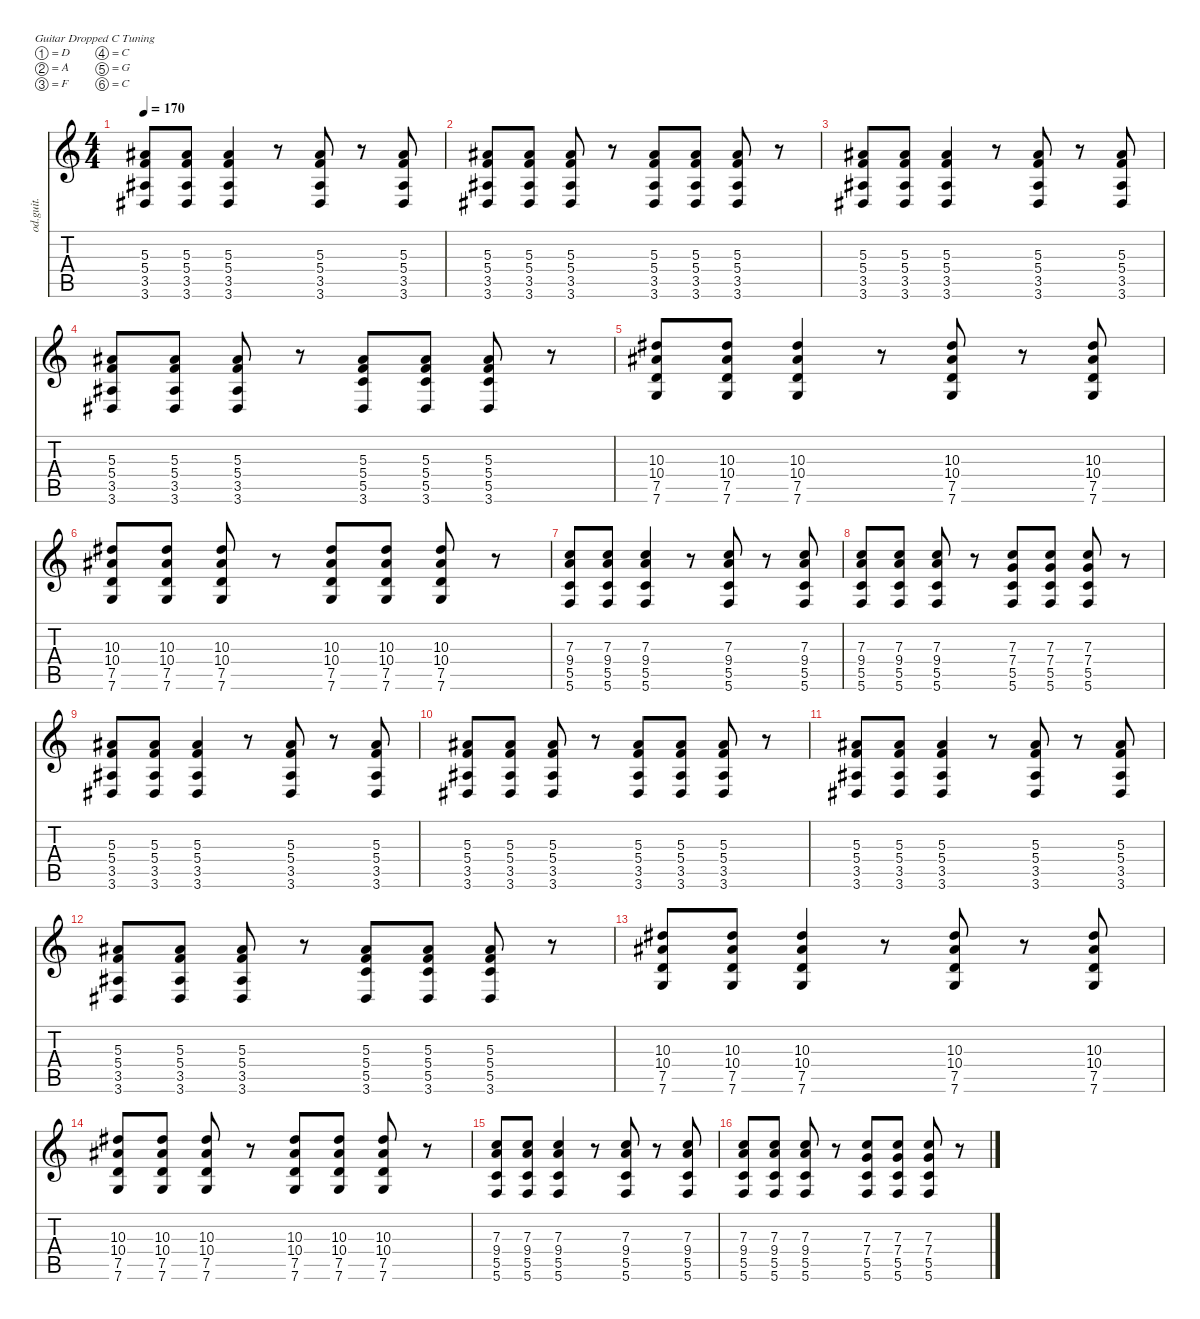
\defaultSystemsLayout 4
\hideDynamics
\bracketExtendMode nobrackets
\otherSystemsTrackNameOrientation horizontal
\track ("Overdriven Guitar" "od.guit.") {instrument overdrivenguitar}
\staff {score tabs}
\tuning (D4 A3 F3 C3 G2 C2)
\ts (4 4)
\tempo 170
\clef g2
\ks c
(3.6{acc #} 3.5{acc #} 5.4 5.3{acc #}).8{dy mf instrument overdrivenguitar beam Up} (3.6{acc #} 3.5{acc #} 5.4 5.3{acc #}).8{beam Up} (3.6{acc #} 3.5{acc #} 5.4 5.3{acc #}).4{beam Up} r.8{beam Up} (3.6{acc #} 3.5{acc #} 5.4 5.3{acc #}).8{beam Up} r.8{beam Up} (3.6{acc #} 3.5{acc #} 5.4 5.3{acc #}).8{beam Up} |
(3.6{acc #} 3.5{acc #} 5.4 5.3{acc #}).8{beam Up} (3.6{acc #} 3.5{acc #} 5.4 5.3{acc #}).8{beam Up} (3.6{acc #} 3.5{acc #} 5.4 5.3{acc #}).8{beam Up} r.8{beam Up} (3.6{acc #} 3.5{acc #} 5.4 5.3{acc #}).8{beam Up} (3.6{acc #} 3.5{acc #} 5.4 5.3{acc #}).8{beam Up} (3.6{acc #} 3.5{acc #} 5.4 5.3{acc #}).8{beam Up} r.8{beam Up} |
(3.6{acc #} 3.5{acc #} 5.4 5.3{acc #}).8{beam Up} (3.6{acc #} 3.5{acc #} 5.4 5.3{acc #}).8{beam Up} (3.6{acc #} 3.5{acc #} 5.4 5.3{acc #}).4{beam Up} r.8{beam Up} (3.6{acc #} 3.5{acc #} 5.4 5.3{acc #}).8{beam Up} r.8{beam Up} (3.6{acc #} 3.5{acc #} 5.4 5.3{acc #}).8{beam Up} |
(3.6{acc #} 3.5{acc #} 5.4 5.3{acc #}).8{beam Up} (3.6{acc #} 3.5{acc #} 5.4 5.3{acc #}).8{beam Up} (3.6{acc #} 3.5{acc #} 5.4 5.3{acc #}).8{beam Up} r.8{beam Up} (3.6{acc #} 5.4 5.3{acc #} 5.5).8{beam Up} (3.6{acc #} 5.4 5.3{acc #} 5.5).8{beam Up} (3.6{acc #} 5.4 5.3{acc #} 5.5).8{beam Up} r.8{beam Up} |
(10.4{acc #} 10.3{acc #} 7.6 7.5).8{beam Up} (10.4{acc #} 10.3{acc #} 7.6 7.5).8{beam Up} (10.4{acc #} 10.3{acc #} 7.6 7.5).4{beam Up} r.8{beam Up} (10.4{acc #} 10.3{acc #} 7.6 7.5).8{beam Up} r.8{beam Up} (10.4{acc #} 10.3{acc #} 7.6 7.5).8{beam Up} |
(10.4{acc #} 10.3{acc #} 7.6 7.5).8{beam Up} (10.4{acc #} 10.3{acc #} 7.6 7.5).8{beam Up} (10.4{acc #} 10.3{acc #} 7.6 7.5).8{beam Up} r.8{beam Up} (10.4{acc #} 10.3{acc #} 7.6 7.5).8{beam Up} (10.4{acc #} 10.3{acc #} 7.6 7.5).8{beam Up} (10.4{acc #} 10.3{acc #} 7.6 7.5).8{beam Up} r.8{beam Up} |
(5.6 5.5 9.4 7.3).8{beam Up} (5.6 5.5 9.4 7.3).8{beam Up} (5.6 5.5 7.3 9.4).4{beam Up} r.8{beam Up} (5.6 5.5 9.4 7.3).8{beam Up} r.8{beam Up} (5.6 5.5 9.4 7.3).8{beam Up} |
(5.6 5.5 9.4 7.3).8{beam Up} (5.6 5.5 9.4 7.3).8{beam Up} (5.6 5.5 9.4 7.3).8{beam Up} r.8{beam Up} (5.6 5.5 7.3 7.4).8{beam Up} (5.6 5.5 7.3 7.4).8{beam Up} (5.6 5.5 7.3 7.4).8{beam Up} r.8{beam Up} |
(3.6{acc #} 3.5{acc #} 5.4 5.3{acc #}).8{beam Up} (3.6{acc #} 3.5{acc #} 5.4 5.3{acc #}).8{beam Up} (3.6{acc #} 3.5{acc #} 5.4 5.3{acc #}).4{beam Up} r.8{beam Up} (3.6{acc #} 3.5{acc #} 5.4 5.3{acc #}).8{beam Up} r.8{beam Up} (3.6{acc #} 3.5{acc #} 5.4 5.3{acc #}).8{beam Up} |
(3.6{acc #} 3.5{acc #} 5.4 5.3{acc #}).8{beam Up} (3.6{acc #} 3.5{acc #} 5.4 5.3{acc #}).8{beam Up} (3.6{acc #} 3.5{acc #} 5.4 5.3{acc #}).8{beam Up} r.8{beam Up} (3.6{acc #} 3.5{acc #} 5.4 5.3{acc #}).8{beam Up} (3.6{acc #} 3.5{acc #} 5.4 5.3{acc #}).8{beam Up} (3.6{acc #} 3.5{acc #} 5.4 5.3{acc #}).8{beam Up} r.8{beam Up} |
(3.6{acc #} 3.5{acc #} 5.4 5.3{acc #}).8{beam Up} (3.6{acc #} 3.5{acc #} 5.4 5.3{acc #}).8{beam Up} (3.6{acc #} 3.5{acc #} 5.4 5.3{acc #}).4{beam Up} r.8{beam Up} (3.6{acc #} 3.5{acc #} 5.4 5.3{acc #}).8{beam Up} r.8{beam Up} (3.6{acc #} 3.5{acc #} 5.4 5.3{acc #}).8{beam Up} |
(3.6{acc #} 3.5{acc #} 5.4 5.3{acc #}).8{beam Up} (3.6{acc #} 3.5{acc #} 5.4 5.3{acc #}).8{beam Up} (3.6{acc #} 3.5{acc #} 5.4 5.3{acc #}).8{beam Up} r.8{beam Up} (3.6{acc #} 5.4 5.3{acc #} 5.5).8{beam Up} (3.6{acc #} 5.4 5.3{acc #} 5.5).8{beam Up} (3.6{acc #} 5.4 5.3{acc #} 5.5).8{beam Up} r.8{beam Up} |
(10.4{acc #} 10.3{acc #} 7.6 7.5).8{beam Up} (10.4{acc #} 10.3{acc #} 7.6 7.5).8{beam Up} (10.4{acc #} 10.3{acc #} 7.6 7.5).4{beam Up} r.8{beam Up} (10.4{acc #} 10.3{acc #} 7.6 7.5).8{beam Up} r.8{beam Up} (10.4{acc #} 10.3{acc #} 7.6 7.5).8{beam Up} |
(10.4{acc #} 10.3{acc #} 7.6 7.5).8{beam Up} (10.4{acc #} 10.3{acc #} 7.6 7.5).8{beam Up} (10.4{acc #} 10.3{acc #} 7.6 7.5).8{beam Up} r.8{beam Up} (10.4{acc #} 10.3{acc #} 7.6 7.5).8{beam Up} (10.4{acc #} 10.3{acc #} 7.6 7.5).8{beam Up} (10.4{acc #} 10.3{acc #} 7.6 7.5).8{beam Up} r.8{beam Up} |
(5.6 5.5 9.4 7.3).8{beam Up} (5.6 5.5 9.4 7.3).8{beam Up} (5.6 5.5 7.3 9.4).4{beam Up} r.8{beam Up} (5.6 5.5 9.4 7.3).8{beam Up} r.8{beam Up} (5.6 5.5 9.4 7.3).8{beam Up} |
(5.6 5.5 9.4 7.3).8{beam Up} (5.6 5.5 9.4 7.3).8{beam Up} (5.6 5.5 9.4 7.3).8{beam Up} r.8{beam Up} (5.6 5.5 7.3 7.4).8{beam Up} (5.6 5.5 7.3 7.4).8{beam Up} (5.6 5.5 7.3 7.4).8{beam Up} r.8{beam Up}
